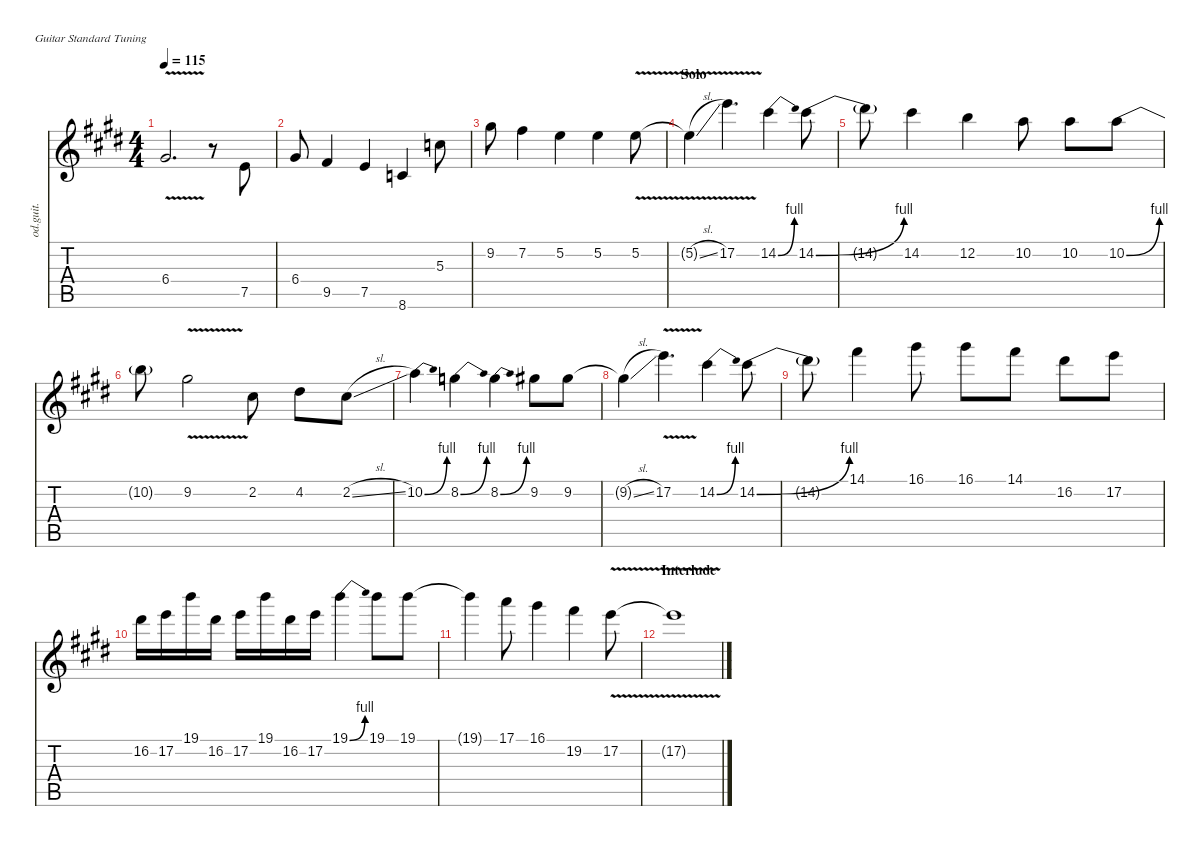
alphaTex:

\defaultSystemsLayout 4
\hideDynamics
\bracketExtendMode nobrackets
\track ("Overdriven Guitar" "od.guit.") {instrument overdrivenguitar}
\staff {score tabs}
\tuning (E4 B3 G3 D3 A2 E2)
\ts (4 4)
\tempo 115
\clef g2
\ks e
6.4{v acc #}.2{d dy mf beam Up} r.8{beam Down} 7.5{acc forcenatural}.8{beam Up} |
6.4{acc #}.8{beam Up} 9.5{acc #}.4{beam Up} 7.5{acc forcenatural}.4{beam Up} 8.6{acc forcenatural}.4{beam Up} 5.3{acc forcenatural}.8{beam Down} |
9.2{acc #}.8{beam Down} 7.2{acc #}.4{beam Down} 5.2{acc forcenatural}.4{beam Down} 5.2{acc forcenatural}.4{beam Down} 5.2{v acc forcenatural}.8{beam Down} |
\section ("" "Solo")
5.2{sl t acc forcenatural}.4{beam Down} 17.2{v acc forcenatural}.4{d beam Down} 14.2{be (bend 0 0 15 4) acc #}.4{beam Down} 14.2{be (bend 0 0 15 4) acc #}.8{beam Down} |
14.2{t}.8{beam Down} 14.2{acc #}.4{beam Down} 12.2{acc forcenatural}.4{beam Down} 10.2{acc forcenatural}.8{beam Down} 10.2{acc forcenatural}.8{beam Down} 10.2{be (bend 0 0 15 4) acc forcenatural}.8{beam Down} |
10.2{t}.8{beam Down} 9.2{v acc #}.2{beam Down} 2.2{acc #}.8{beam Down} 4.2{acc #}.8{beam Down} 2.2{sl acc #}.8{beam Down} |
10.2{be (bend 0 0 15 4) acc forcenatural}.4{beam Down} 8.2{be (bend 0 0 15 4) acc forcenatural}.4{beam Down} 8.2{be (bend 0 0 15 4) acc forcenatural}.4{beam Down} 9.2{acc #}.8{beam Down} 9.2{acc #}.8{beam Down} |
9.2{sl t acc #}.4{beam Down} 17.2{v acc forcenatural}.4{d beam Down} 14.2{be (bend 0 0 15 4) acc #}.4{beam Down} 14.2{be (bend 0 0 15 4) acc #}.8{beam Down} |
14.2{t}.8{beam Down} 14.1{acc #}.4{beam Down} 16.1{acc #}.8{beam Down} 16.1{acc #}.8{beam Down} 14.1{acc #}.8{beam Down} 16.2{acc #}.8{beam Down} 17.2{acc forcenatural}.8{beam Down} |
16.2{acc #}.16{beam Down} 17.2{acc forcenatural}.16{beam Down} 19.1{acc forcenatural}.16{beam Down} 16.2{acc #}.16{beam Down} 17.2{acc forcenatural}.16{beam Down} 19.1{acc forcenatural}.16{beam Down} 16.2{acc #}.16{beam Down} 17.2{acc forcenatural}.16{beam Down} 19.1{be (bend 0 0 15 4) acc forcenatural}.4{beam Down} 19.1{acc forcenatural}.8{beam Down} 19.1{acc forcenatural}.8{beam Down} |
19.1{t acc forcenatural}.4{beam Down} 17.1{acc forcenatural}.8{beam Down} 16.1{acc #}.4{beam Down} 19.2{acc #}.4{beam Down} 17.2{v acc forcenatural}.8{beam Down} |
\section ("" "Interlude")
17.2{v t acc forcenatural}.1{beam Down}
